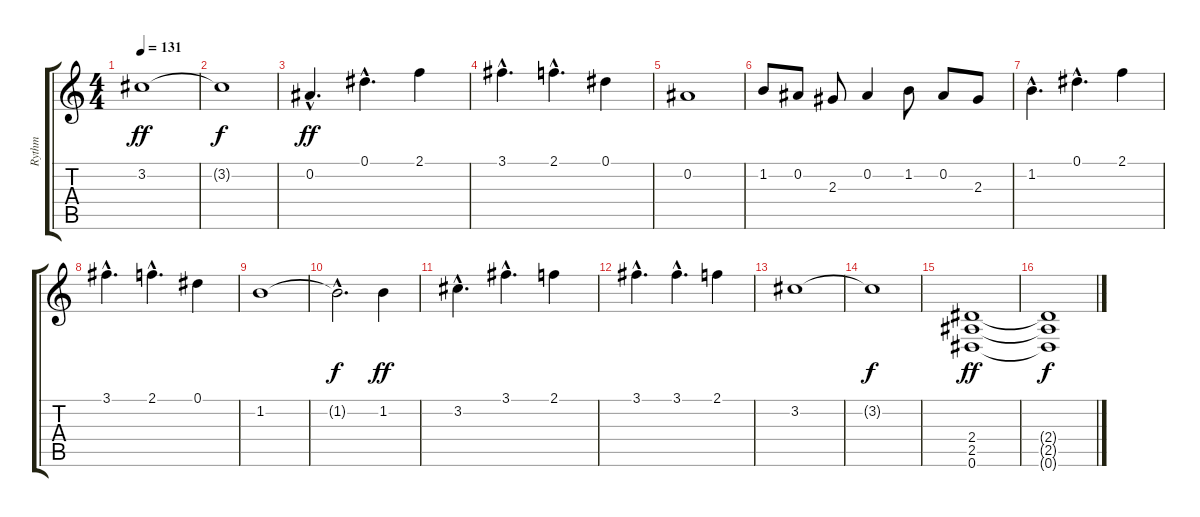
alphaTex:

\track ("Rythm" "Rythm") {instrument distortionguitar}
\staff {score tabs}
\tuning (Eb4 Bb3 Gb3 Db3 Ab2 Eb2) {hide}
\ts (4 4)
\tempo 131
\clef g2
\ks c
3.2.1{dy ff} |
3.2{t}.1{dy f} |
0.2{hac}.4{d dy ff} 0.1{hac}.4{d} 2.1.4 |
3.1{hac}.4{d} 2.1{hac}.4{d} 0.1.4 |
0.2.1 |
1.2.8 0.2.8 2.3.8 0.2.4 1.2.8 0.2.8 2.3.8 |
1.2{hac}.4{d} 0.1{hac}.4{d} 2.1.4 |
3.1{hac}.4{d} 2.1{hac}.4{d} 0.1.4 |
1.2.1 |
1.2{hac t}.2{d dy f} 1.2.4{dy ff} |
3.2{hac}.4{d} 3.1{hac}.4{d} 2.1.4 |
3.1{hac}.4{d} 3.1{hac}.4{d} 2.1.4 |
3.2.1 |
3.2{t}.1{dy f} |
(2.4 2.5 0.6).1{dy ff} |
(2.4{t} 2.5{t} 0.6{t}).1{dy f}
